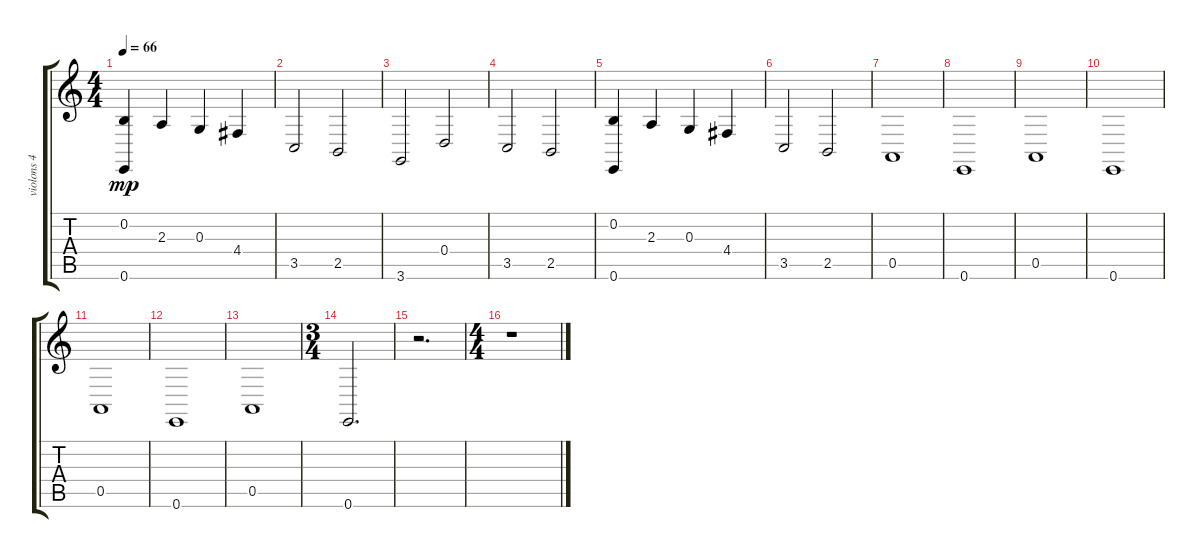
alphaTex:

\track ("violons 4" "violons 4") {instrument stringensemble1}
\staff {score tabs}
\tuning (E4 B3 G3 D3 A2 E2) {hide}
\ts (4 4)
\tempo 66
\clef g2
\ks c
(0.2 0.6).4{dy mp} 2.3.4 0.3.4 4.4.4 |
3.5.2 2.5.2 |
3.6.2 0.4.2 |
3.5.2 2.5.2 |
(0.2 0.6).4 2.3.4 0.3.4 4.4.4 |
3.5.2 2.5.2 |
0.5.1{volume 16} |
0.6.1{volume 15} |
0.5.1{volume 14} |
0.6.1 |
0.5.1 |
0.6.1 |
0.5.1{volume 16} |
\ts (3 4)
0.6.2{d volume 10} |
r.2{d} |
\ts (4 4)
r.1
